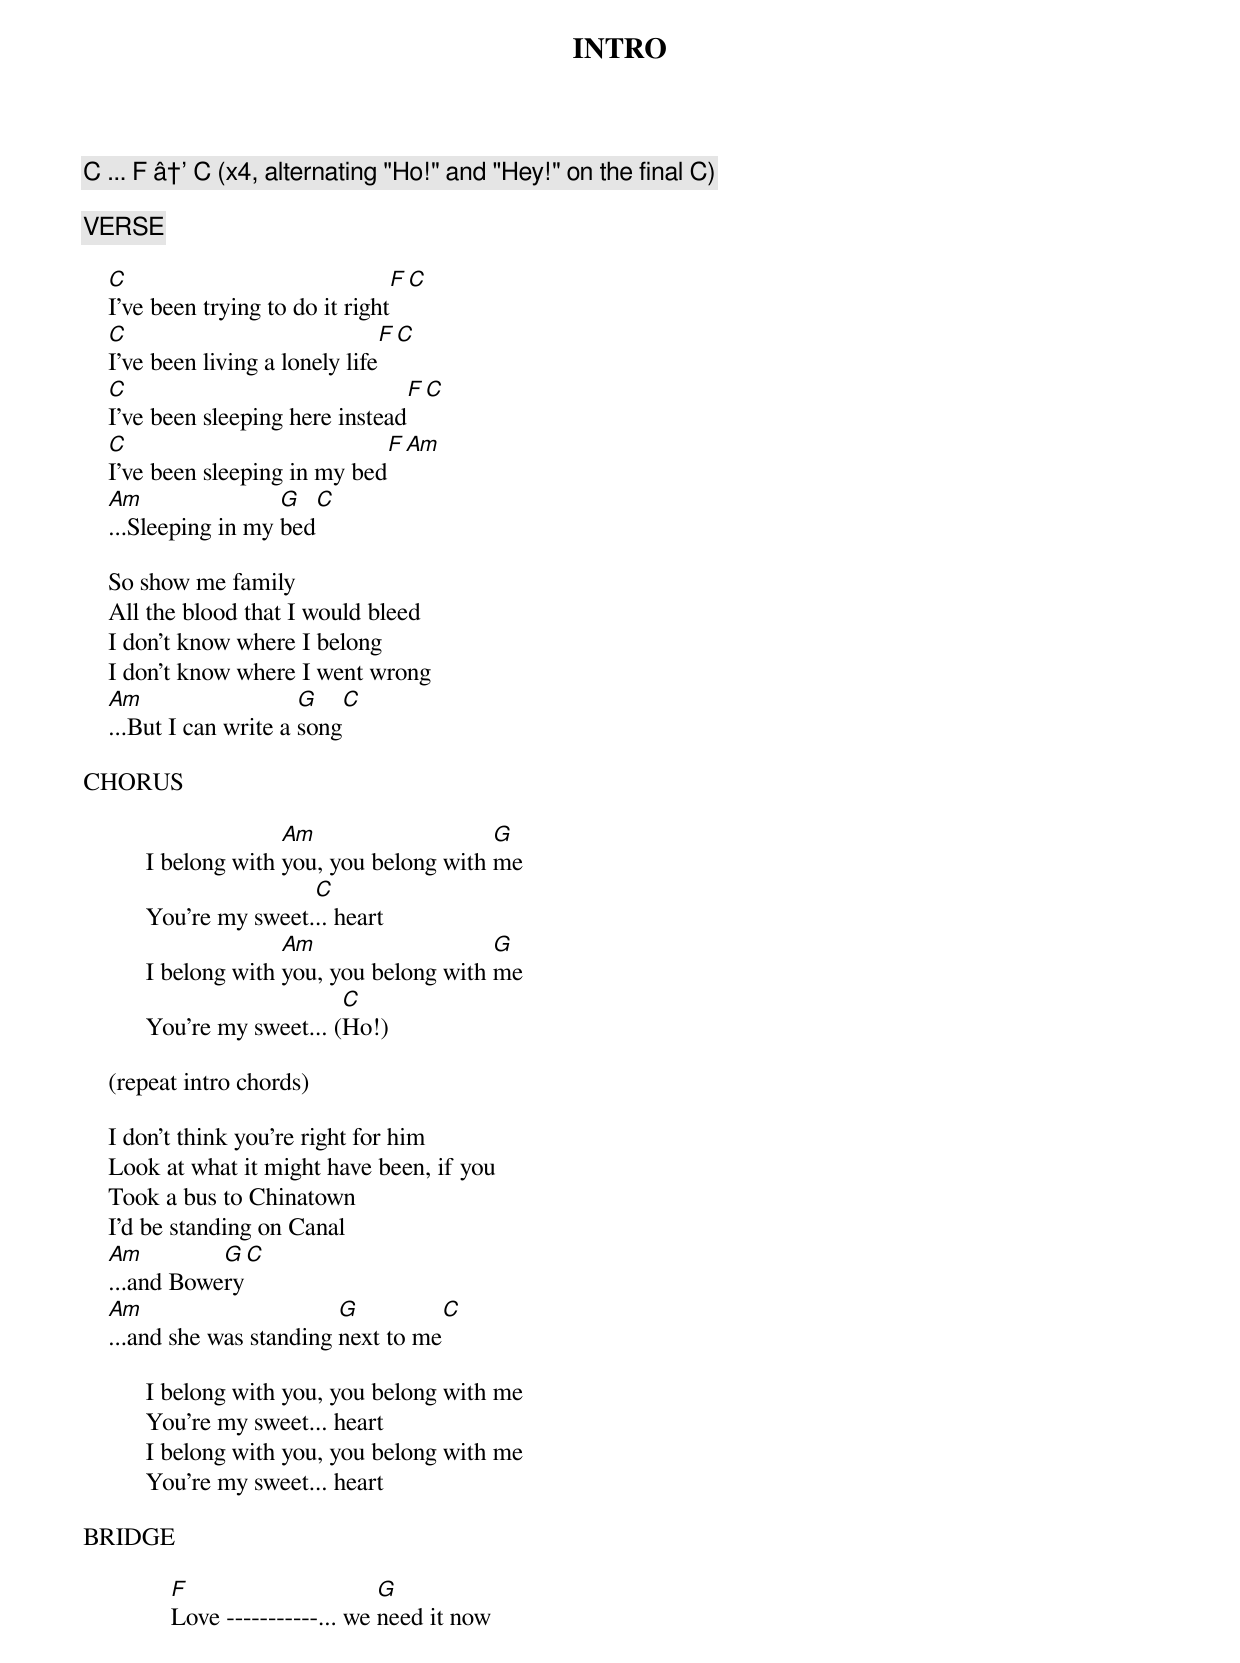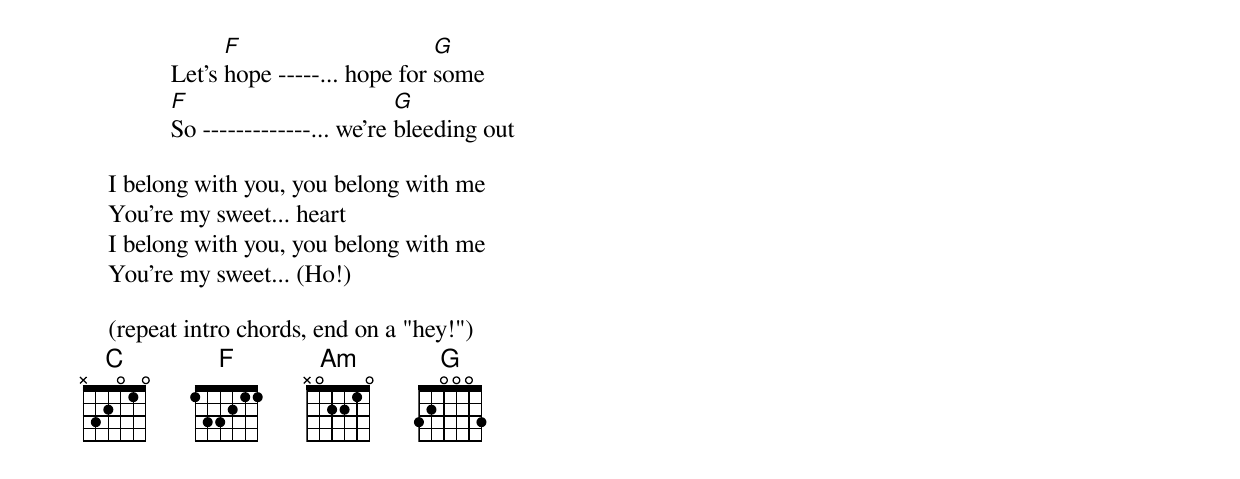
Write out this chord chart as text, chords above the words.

INTRO

    C ... F â†’ C (x4, alternating "Ho!" and "Hey!" on the final C)

VERSE

    C                               F   C
    I've been trying to do it right
    C                               F   C
    I've been living a lonely life
    C                               F   C
    I've been sleeping here instead
    C                               F   Am
    I've been sleeping in my bed
    Am                G    C
    ...Sleeping in my bed

    So show me family
    All the blood that I would bleed
    I don't know where I belong
    I don't know where I went wrong
    Am                   G     C
    ...But I can write a song

CHORUS

                        Am                   G
          I belong with you, you belong with me
                          C
          You're my sweet... heart
                        Am                   G
          I belong with you, you belong with me
                              C
          You're my sweet... (Ho!)

    (repeat intro chords)

    I don't think you're right for him
    Look at what it might have been, if you
    Took a bus to Chinatown
    I'd be standing on Canal
    Am         G   C
    ...and Bowery
    Am                      G           C
    ...and she was standing next to me

          I belong with you, you belong with me
          You're my sweet... heart
          I belong with you, you belong with me
          You're my sweet... heart

BRIDGE

              F                      G
              Love -----------... we need it now
                    F                      G
              Let's hope -----... hope for some
              F                         G
              So -------------... we're bleeding out

    I belong with you, you belong with me
    You're my sweet... heart
    I belong with you, you belong with me
    You're my sweet... (Ho!)

    (repeat intro chords, end on a "hey!")
